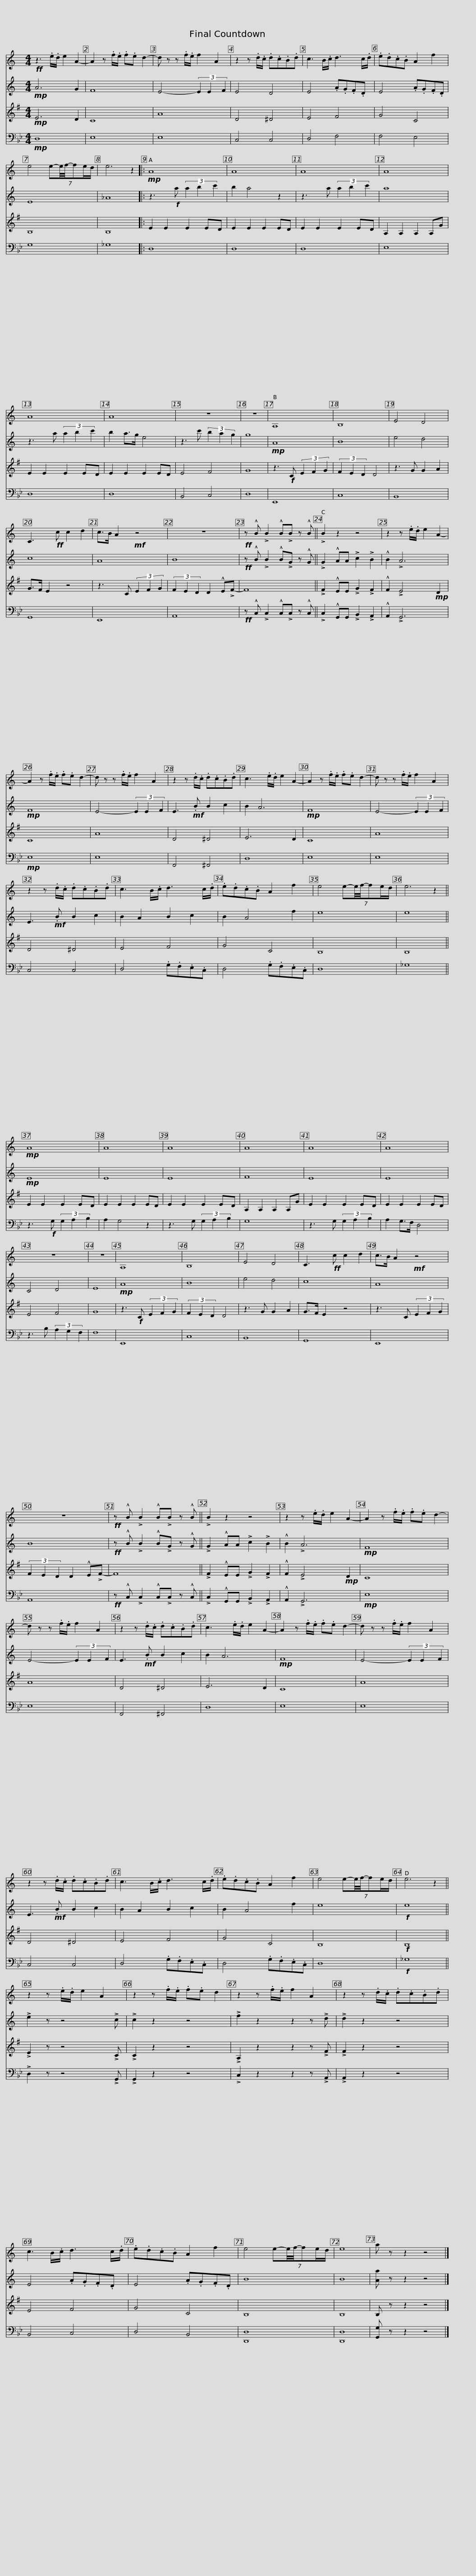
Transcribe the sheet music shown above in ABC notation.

X:1
%%score 1 2 3 4
L:1/8
M:4/4
I:linebreak $
K:Bb
V:1 treble transpose=-2
V:2 treble transpose=-14
V:3 treble transpose=-21
V:4 bass
V:1
[K:C]!ff! z3 .e/.d/ e2 A2- | A2 z .f/.e/ .f.e d2- | d z z .f/.e/ f2 A2 | z2 z .d/.c/ .d.c.B.d |$ c3 B/.c/ d3 c/.d/ | %5
 .e.d.c.B A2 f2 | e4 (7:8:6e-e/4f/4-fe/d/ | e6 z2 |:!mp! A8 |$ A8 | %10
 A8 | A8 | A8 | A8 |$ z8 | %15
 z8 | A,8 | B,8 | E4 D4 | C3!ff! c c2 d2 | %20
 c>B A2!mf! z4 |$ z8 |!ff! z !^!B !>!B2 !^!B!>!B z !^!B || !>!B2 z2 z4 | z2 z .e/.d/ e2 A2- | %25
 A2 z .f/.e/ .f.e d2- |$ d z z .f/.e/ f2 A2 | z2 z .d/.c/ .d.c.B.d | c3 .e/.d/ e2 A2- | A2 z .f/.e/ .f.e d2- | %30
 d z z .f/.e/ f2 A2 |$ z2 z .d/.c/ .d.c.B.d | c3 B/.c/ d3 c/.d/ | .e.d.c.B A2 f2 | e4 (7:8:6e-e/4f/4-fe/d/ | %35
 e6 z2 ||$!mp! A8 | A8 | A8 | A8 | %40
 A8 |$ A8 | z8 | z8 | A,8 | %45
 B,8 | E4 D4 | C3!ff! c c2 d2 |$ c>B A2!mf! z4 | z8 | %50
!ff! z !^!B !>!B2 !^!B!>!B z !^!B || !>!B2 z2 z4 | z2 z .e/.d/ e2 A2- |$ A2 z .f/.e/ .f.e d2- | d z z .f/.e/ f2 A2 | %55
 z2 z .d/.c/ .d.c.B.d | c3 .e/.d/ e2 A2- | A2 z .f/.e/ .f.e d2- |$ d z z .f/.e/ f2 A2 | z2 z .d/.c/ .d.c.B.d | %60
 c3 B/.c/ d3 c/.d/ | .e.d.c.B A2 f2 | e4 (7:8:6e-e/4f/4-fe/d/ |$ e6 z2 || z2 z .e/.d/ e2 A2 | %65
 z2 z .f/.e/ .f.e d2 | z2 z .f/.e/ f2 A2 | z2 z .d/.c/ .d.c.B.d |$ c3 B/.c/ d3 c/.d/ | .e.d.c.B A2 f2 | %70
 e4 (7:8:6e-e/4f/4-fe/d/ | e8 | a z z2 z4 |] %73
V:2
[K:C]!mp! A6 G2 | F8 | E4- (3E2 E2 F2 | E4 D4 |$ E4 .A.G.F.D | %5
 E4 .A.G.F.D | E8 | _A8 |: z3!f! a (3a2 b2 c'2 |$ b2 a4 z2 | %10
 z3 a (3a2 b2 c'2 | a8 | z3 a (3a2 b2 c'2 | b2 a>g e4 |$ z3 c' (3b2 a2 g2 | %15
 g8 |!mp! A8 | B8 | e4 d4 | c8 | %20
 A8 |$ B8 |!ff! z !^!B !>!B2 !^!B!>!G z !^!G || !>!G2 !^!AA !>!c2 !>!B2 | !^!B2 !>!A6 | %25
!mp! F8 |$ E4- (3E2 E2 F2 | E3!mf! .B B2 c2 | B2 A6 |!mp! F8 | %30
 E4- (3E2 E2 F2 |$ E3!mf! .B B2 c2 | B2 A2 B2 c2 | B2 A4 f2 | e8 | %35
 e8 ||$!mp! E8 | E8 | E8 | F8 | %40
 E8 |$ E8 | C4 D4 | E8 |!mp! A8 | %45
 B8 | e4 d4 | c8 |$ A8 | B8 | %50
!ff! z !^!B !>!B2 !^!B!>!G z !^!G || !>!G2 !^!AA !>!c2 !>!B2 | !^!B2 !>!A6 |$!mp! F8 | E4- (3E2 E2 F2 | %55
 E3!mf! .B B2 c2 | B2 A6 |!mp! F8 |$ E4- (3E2 E2 F2 | E3!mf! .B B2 c2 | %60
 B2 A2 B2 c2 | B2 A4 f2 | e8 |$!f! e8 || !>!e2 z z4 !>!c | %65
 !>!c2 z2 z4 | !>!f2 z2 z2 z !>!d | !>!d2 z2 z4 |$ E4 .A.G.F.D | E4 .A.G.F.D | %70
 B8 | B8 | [Aa] z z2 z4 |] %73
V:3
[K:G]!mp! E6 D2 | C8 | A8 | D4 ^D4 |$ E4 F4 | %5
 G4 C4 | B,8 | B,8 |: E2 E2 E2 ED |$ E2 E2 E2 ED | %10
 E2 E2 E2 ED | A,2 A,2 A,2 A,G | E2 E2 E2 ED | E2 E2 E2 ED |$ E4 F4 | %15
 G8 | z3!f! C (3E2 F2 G2 | (3F2 E2 D2 D4 | z3 G G2 A2 | G>F E2 z4 | %20
 z3 C (3E2 F2 G2 |$ (3F2 E2 D2 D2 !^!E!>!F- | F8 || !>!F2 !^!EE !>!G2 !>!F2 | !^!F2 !>!E4!mp! D2 | %25
 C8 |$ A8 | D4 ^D4 | E6 D2 | C8 | %30
 A8 |$ D4 ^D4 | E4 F4 | G4 C4 | B,8 | %35
 B,8 ||$ E2 E2 E2 ED | E2 E2 E2 ED | E2 E2 E2 ED | A,2 A,2 A,2 A,G | %40
 E2 E2 E2 ED |$ E2 E2 E2 ED | E4 F4 | G8 | z3!f! C (3E2 F2 G2 | %45
 (3F2 E2 D2 D4 | z3 G G2 A2 | G>F E2 z4 |$ z3 C (3E2 F2 G2 | (3F2 E2 D2 D2 !^!E!>!F- | %50
 F8 || !>!F2 !^!EE !>!G2 !>!F2 | !^!F2 !>!E4!mp! D2 |$ C8 | A8 | %55
 D4 ^D4 | E6 D2 | C8 |$ A8 | D4 ^D4 | %60
 E4 F4 | G4 C4 | B,8 |$!f! B,8 || !>!E2 z z4 !>!C | %65
 !>!C2 z2 z4 | !>!A,2 z2 z2 z !>!F | !>!F2 z2 z4 |$ E4 F4 | G4 C4 | %70
 B,8 | B,8 | B, z z2 z4 |] %73
V:4
!mp! D,8 | E,8 | E,8 | C,4 C,4 |$ D,4 F,4 | %5
 F,4 E,4 | G,8 | _G,8 |: D,8 |$ D,8 | %10
 D,8 | E,8 | D,8 | D,8 |$ B,,4 C,4 | %15
 D,8 | E,,8 | C,8 | B,,8 | G,,8 | %20
 E,,8 |$ A,,8 |!ff! z !^!C, !>!C,2 !^!C,!>!C, z !^!C, || !>!C,2 !^!G,,G,, !>!B,,2 !>!A,,2 | !^!A,,2 !>!G,,6 | %25
!mp! E,8 |$ E,8 | F,,4 ^F,,4 | D,8 | E,8 | %30
 E,8 |$ C,4 C,4 | D,4 .G,.F,.E,.C, | D,4 .G,.F,.E,.C, | D,8 | %35
 _G,8 ||$ z3!f! G, (3G,2 A,2 B,2 | A,2 G,4 z2 | z3 G, (3G,2 A,2 B,2 | G,8 | %40
 z3 G, (3G,2 A,2 B,2 |$ A,2 G,>F, D,4 | z3 B, (3A,2 G,2 F,2 | F,8 | E,,8 | %45
 C,8 | B,,8 | G,,8 |$ E,,8 | A,,8 | %50
!ff! z !^!C, !>!C,2 !^!C,!>!C, z !^!C, || !>!C,2 !^!G,,G,, !>!B,,2 !>!A,,2 | !^!A,,2 !>!G,,6 |$!mp! E,8 | E,8 | %55
 F,,4 ^F,,4 | D,8 | E,8 |$ E,8 | C,4 C,4 | %60
 D,4 .G,.F,.E,.C, | D,4 .G,.F,.E,.C, | D,8 |$!f! _G,8 || !>!D,2 z z4 !>!G,, | %65
 !>!G,,2 z2 z4 | !>!C,2 z2 z2 z !>!A,, | !>!A,,2 z2 z4 |$ B,,4 C,4 | D,4 B,,4 | %70
 [D,,D,]8 | [D,,D,]8 | [G,,G,] z z2 z4 |] %73
